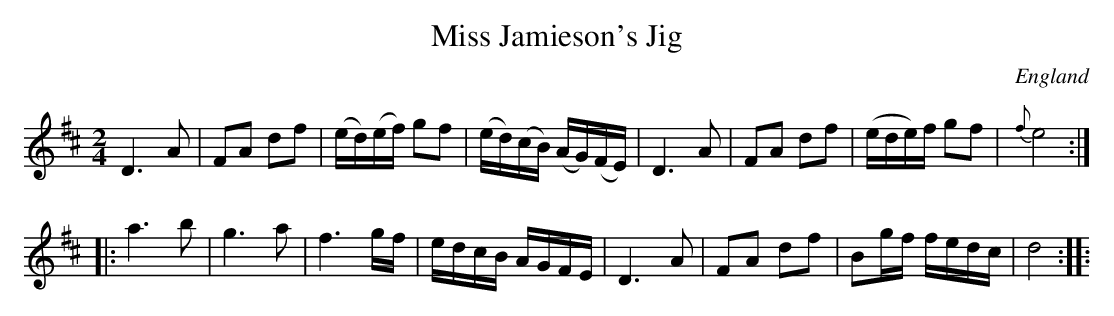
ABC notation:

X:1
T:Miss Jamieson's Jig
L:1/16
M:2/4
O:England
K:D major
D6A2 | F2A2 d2f2 | (ed)(ef) g2f2 | (ed)(cB) (AG)(FE) |\
D6A2 | F2A2 d2f2 | (ede)f   g2f2 | {f}e8 ::
a6b2 | g6     a2 | f6     gf | edcB AGFE | \
D6A2 | F2A2 d2f2 | B2gf fedc | d8 ::
